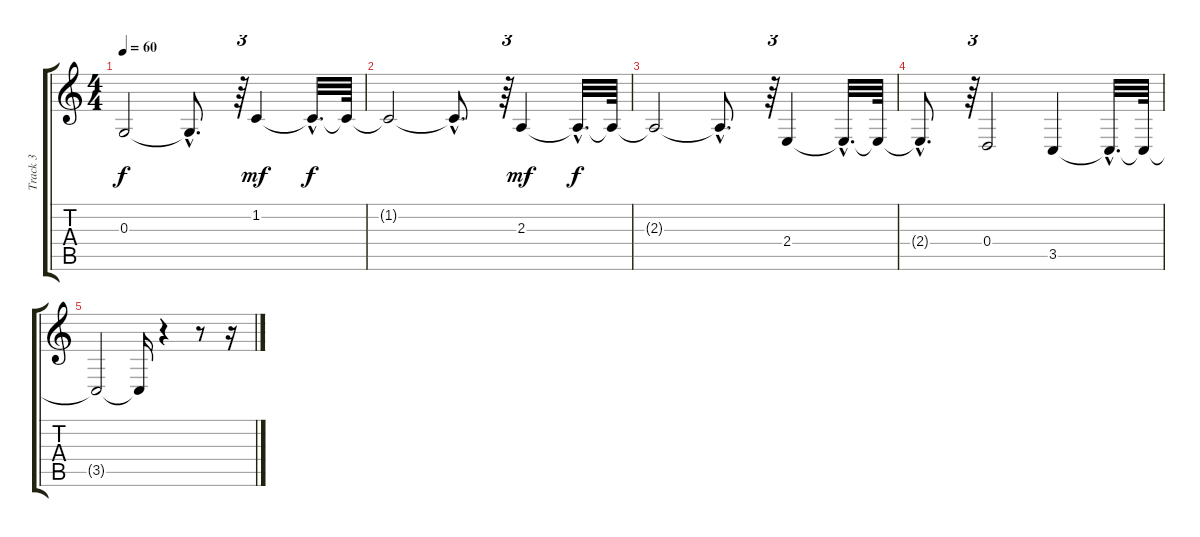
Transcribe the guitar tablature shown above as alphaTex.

\track ("Track 3" "Track 3") {instrument stringensemble1}
\staff {score tabs}
\tuning (E4 B3 G3 D3 A2 E2) {hide}
\ts (4 4)
\tempo 60
\clef g2
\ks c
0.3{t}.2{dy f} 0.3{hac t}.8{d} r.64{tu (3 2)} 1.2.4{dy mf} 1.2{hac t}.32{d dy f} 1.2{t}.64 |
1.2{t}.2 1.2{hac t}.8{d} r.64{tu (3 2)} 2.3.4{dy mf} 2.3{hac t}.32{d dy f} 2.3{t}.64 |
2.3{t}.2 2.3{hac t}.8{d} r.64{tu (3 2)} 2.4.4 2.4{hac t}.32{d} 2.4{t}.64 |
2.4{hac t}.8{d} r.64{tu (3 2)} 0.4.2 3.5.4 3.5{hac t}.32{d} 3.5{t}.64 |
3.5{t}.2 3.5{t}.16 r.4 r.8 r.16
